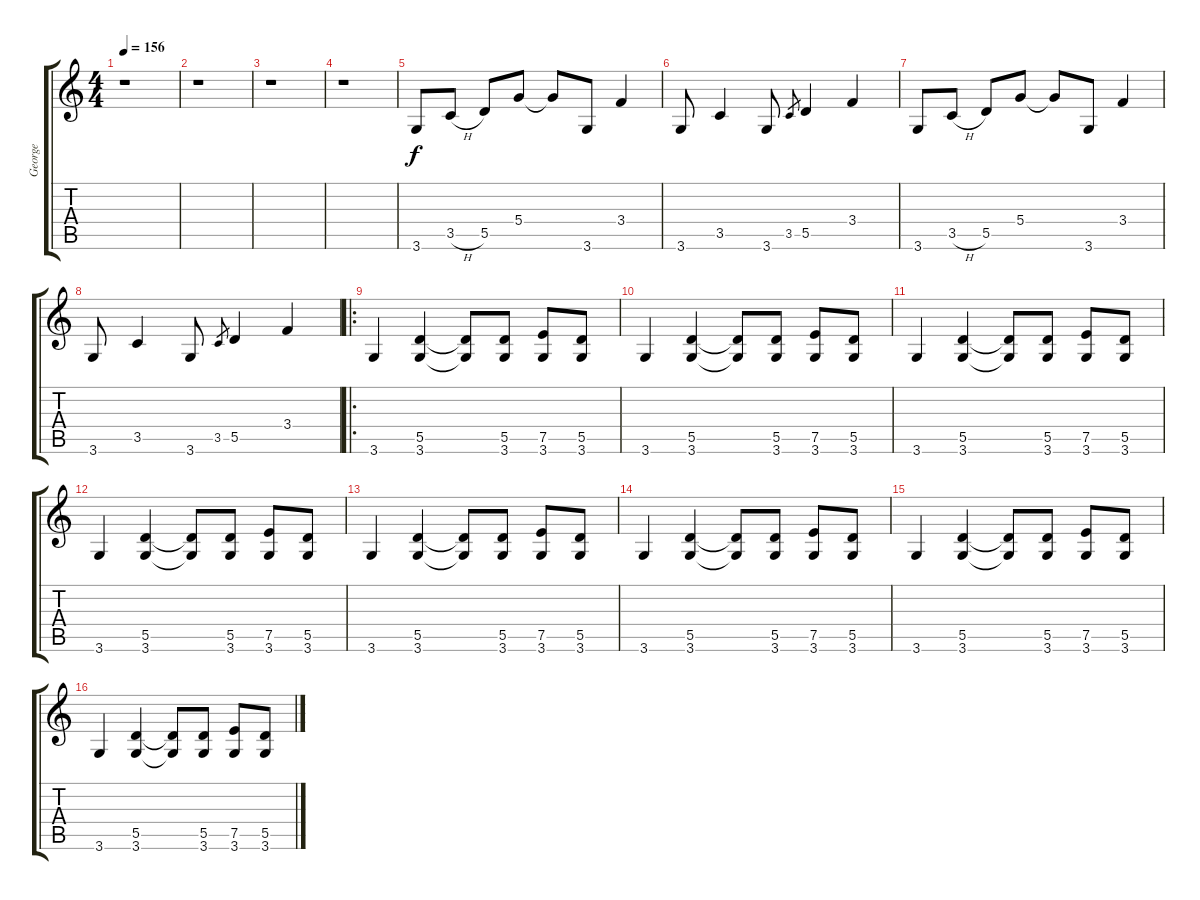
\track ("George" "George") {instrument overdrivenguitar}
\staff {score tabs}
\tuning (E4 B3 G3 D3 A2 E2) {hide}
\ts (4 4)
\tempo 156
\clef g2
\ks c
r.1{dy f instrument overdrivenguitar} |
r.1 |
r.1 |
r.1 |
3.6.8 3.5{h}.8 5.5.8 5.4.8 5.4{t}.8 3.6.8 3.4.4 |
3.6.8 3.5.4 3.6.8 3.5.8{gr} 5.5.4 3.4.4 |
3.6.8 3.5{h}.8 5.5.8 5.4.8 5.4{t}.8 3.6.8 3.4.4 |
3.6.8 3.5.4 3.6.8 3.5.8{gr} 5.5.4 3.4.4 |
\ro
3.6.4 (5.5 3.6).4 (5.5{t} 3.6{t}).8 (5.5 3.6).8 (7.5 3.6).8 (5.5 3.6).8 |
3.6.4 (5.5 3.6).4 (5.5{t} 3.6{t}).8 (5.5 3.6).8 (7.5 3.6).8 (5.5 3.6).8 |
3.6.4 (5.5 3.6).4 (5.5{t} 3.6{t}).8 (5.5 3.6).8 (7.5 3.6).8 (5.5 3.6).8 |
3.6.4 (5.5 3.6).4 (5.5{t} 3.6{t}).8 (5.5 3.6).8 (7.5 3.6).8 (5.5 3.6).8 |
3.6.4 (5.5 3.6).4 (5.5{t} 3.6{t}).8 (5.5 3.6).8 (7.5 3.6).8 (5.5 3.6).8 |
3.6.4 (5.5 3.6).4 (5.5{t} 3.6{t}).8 (5.5 3.6).8 (7.5 3.6).8 (5.5 3.6).8 |
3.6.4 (5.5 3.6).4 (5.5{t} 3.6{t}).8 (5.5 3.6).8 (7.5 3.6).8 (5.5 3.6).8 |
3.6.4 (5.5 3.6).4 (5.5{t} 3.6{t}).8 (5.5 3.6).8 (7.5 3.6).8 (5.5 3.6).8
